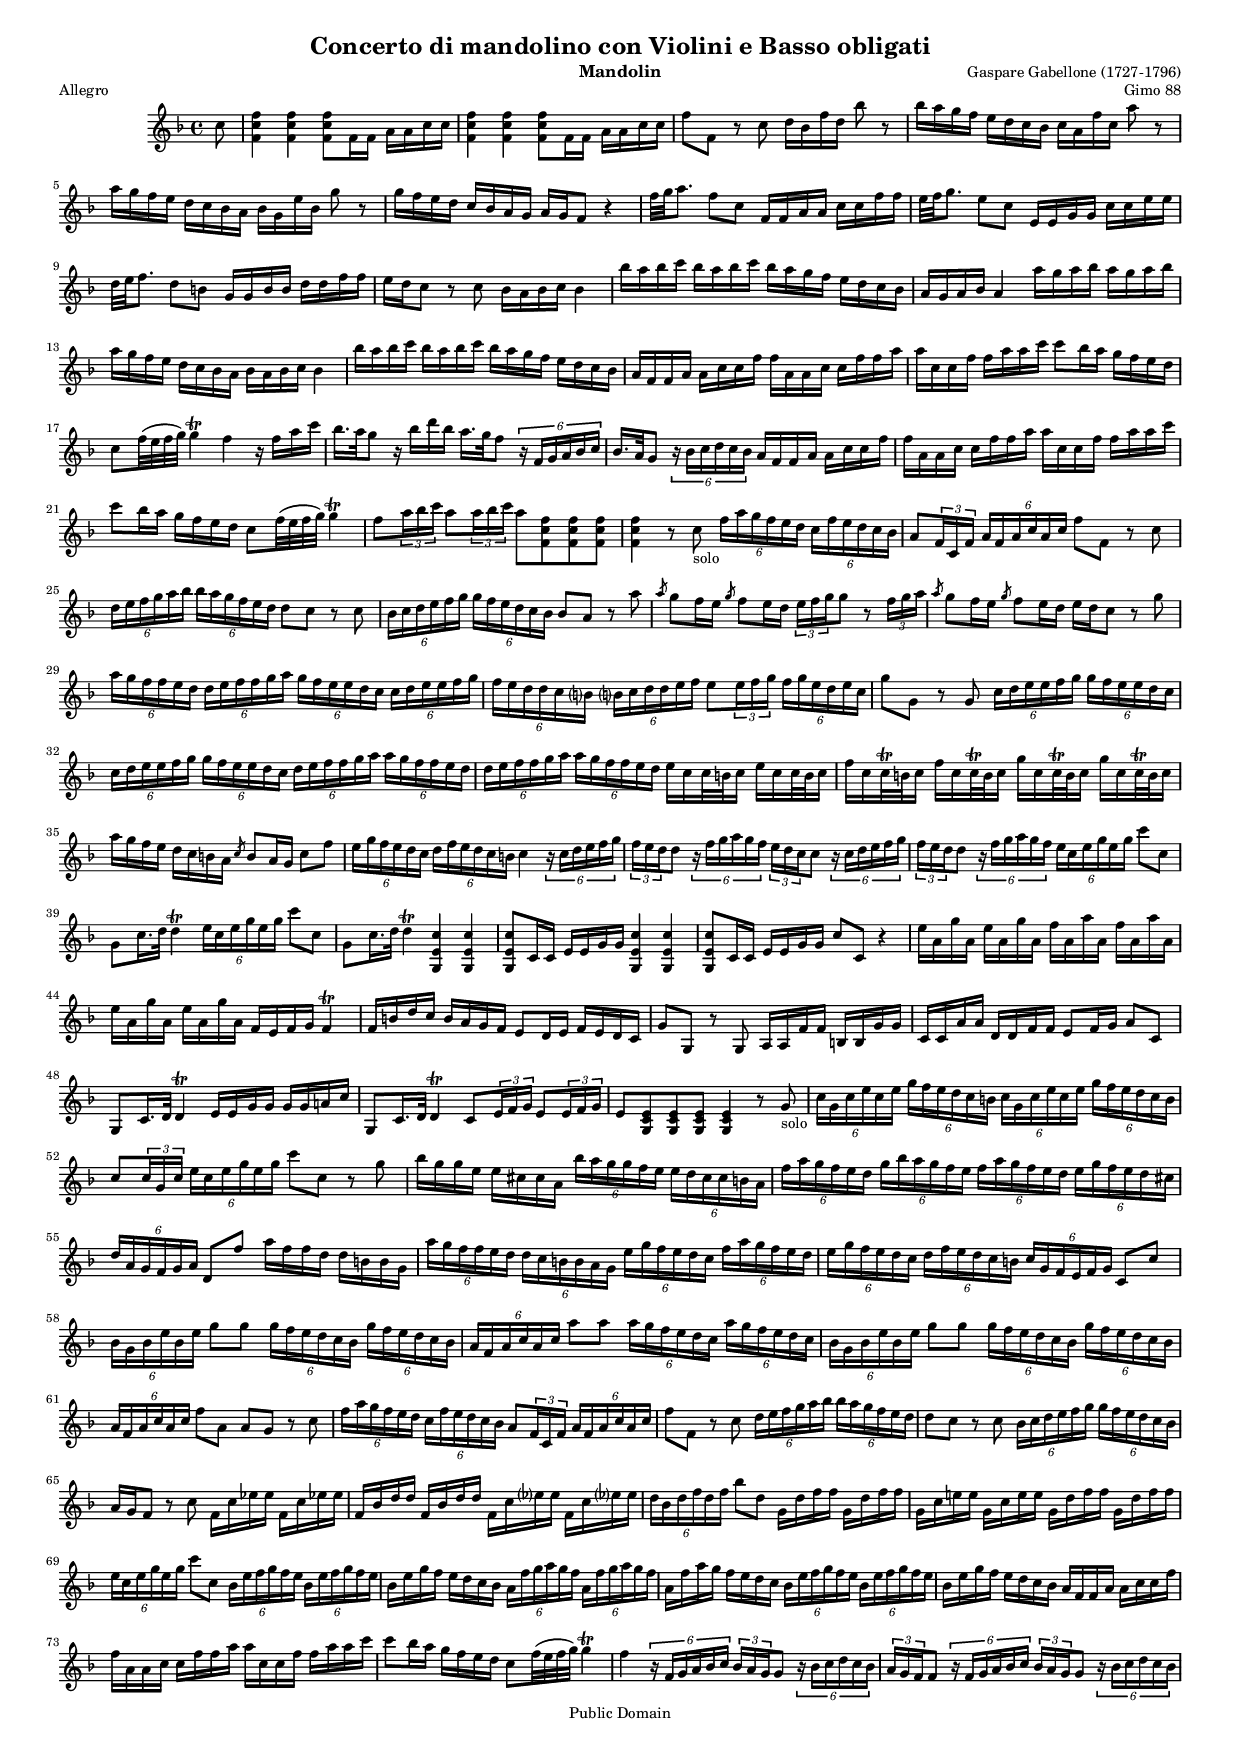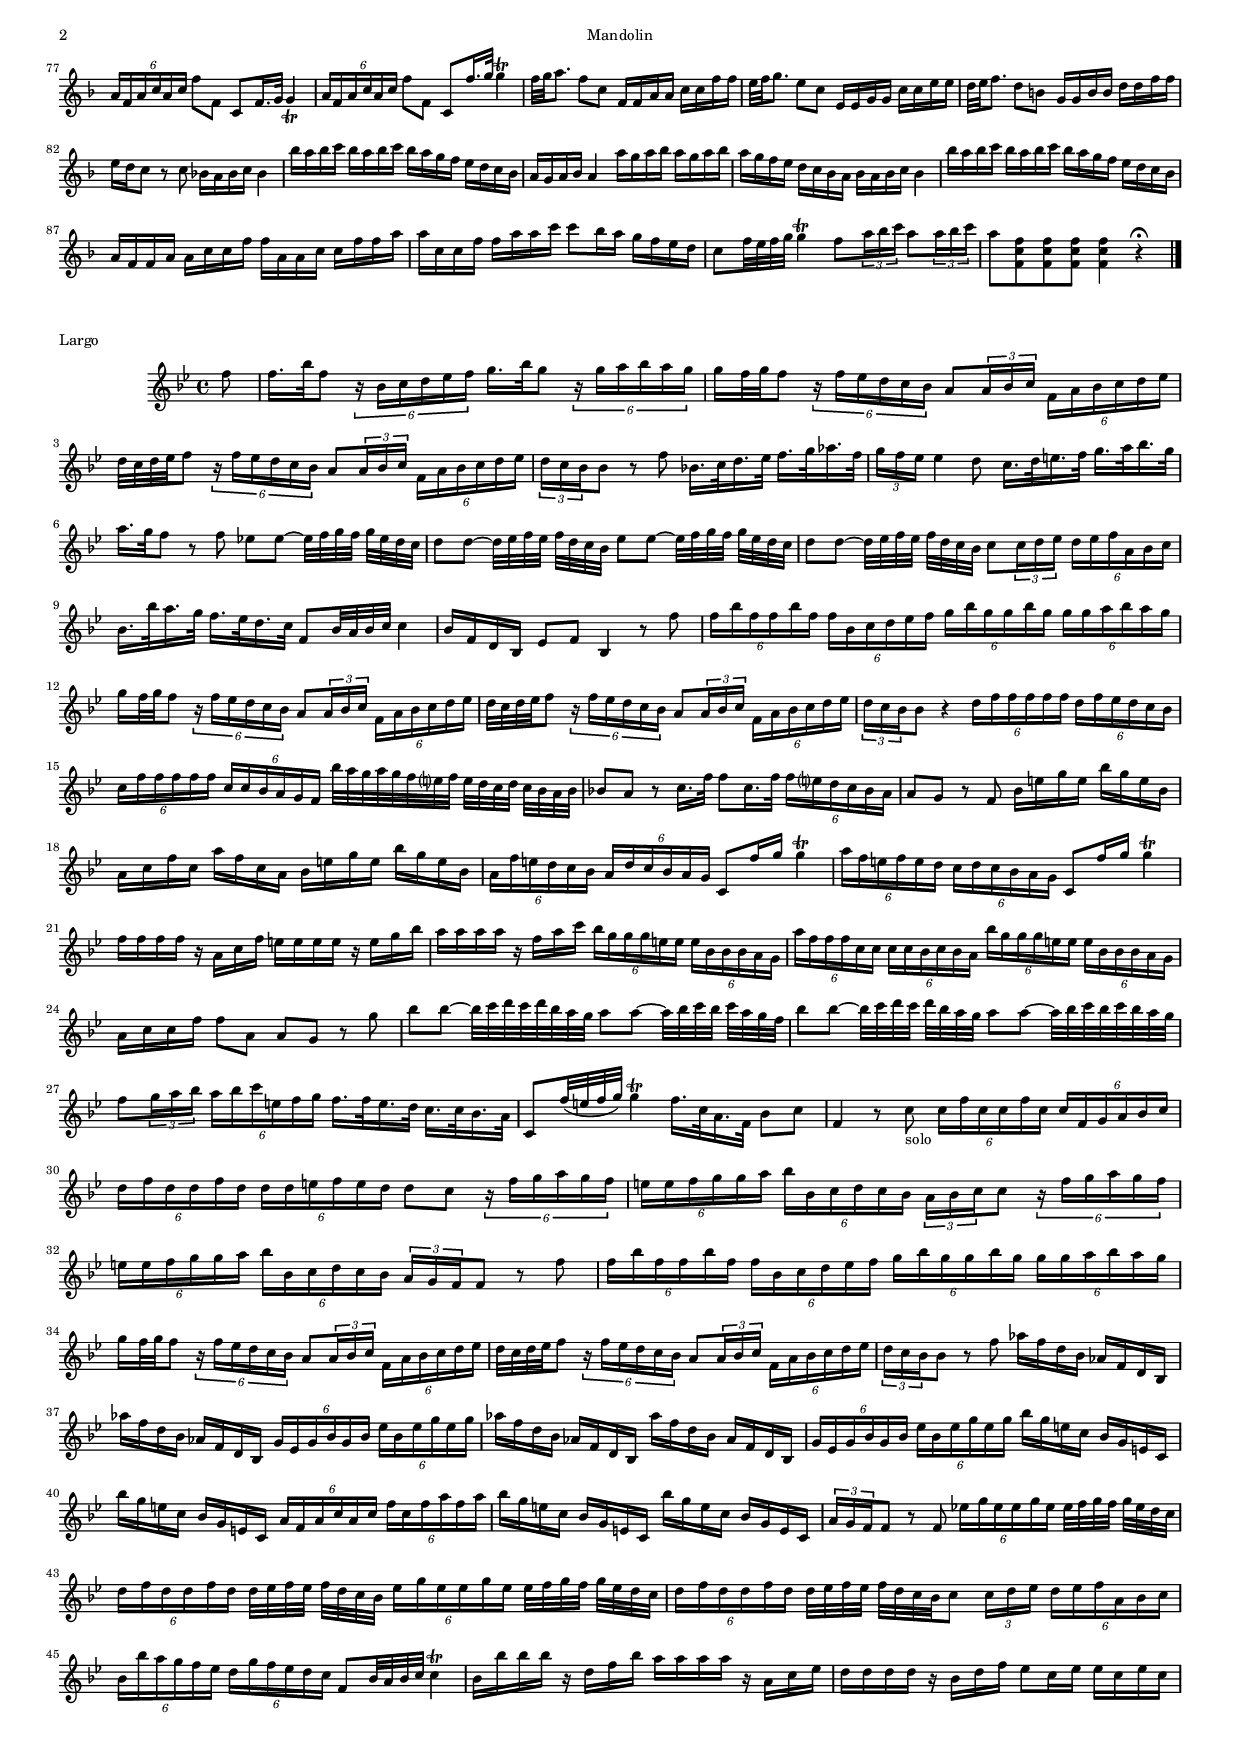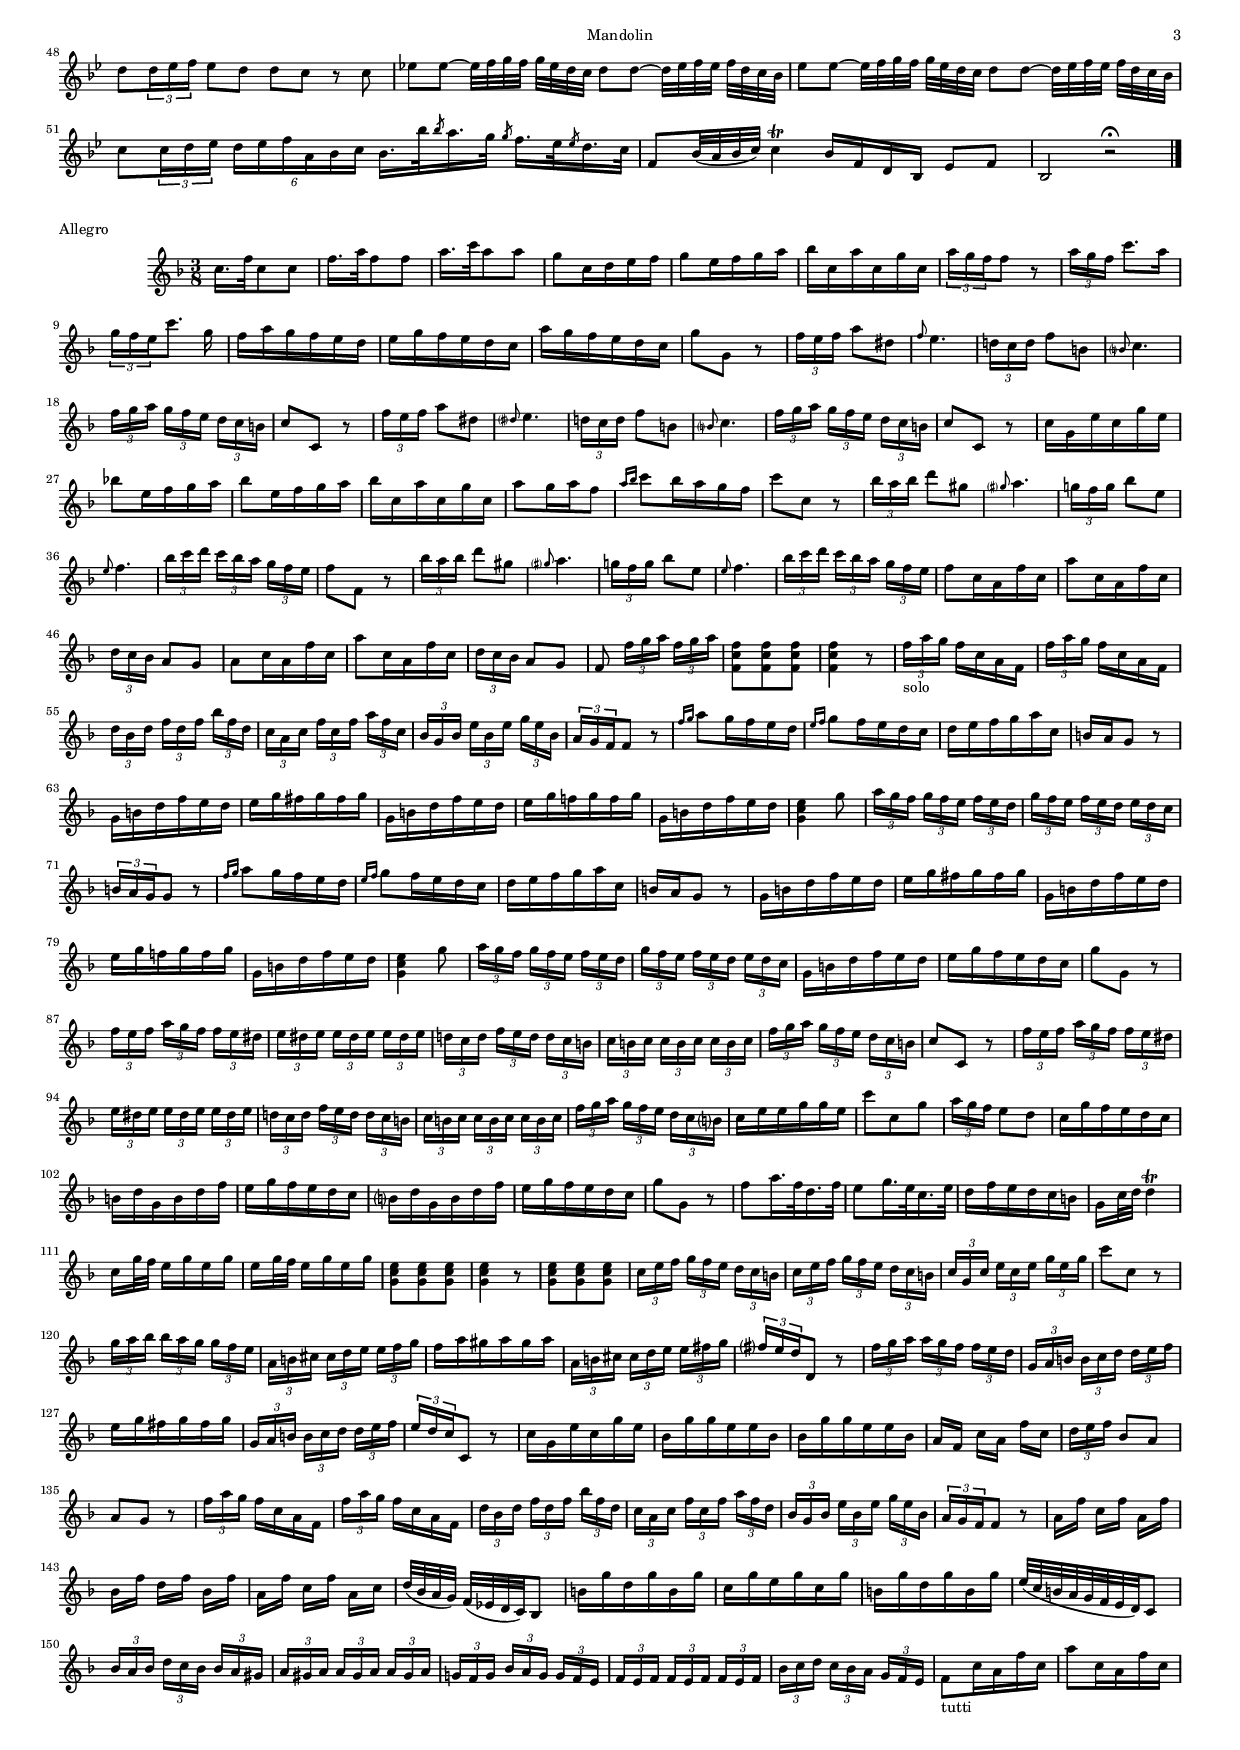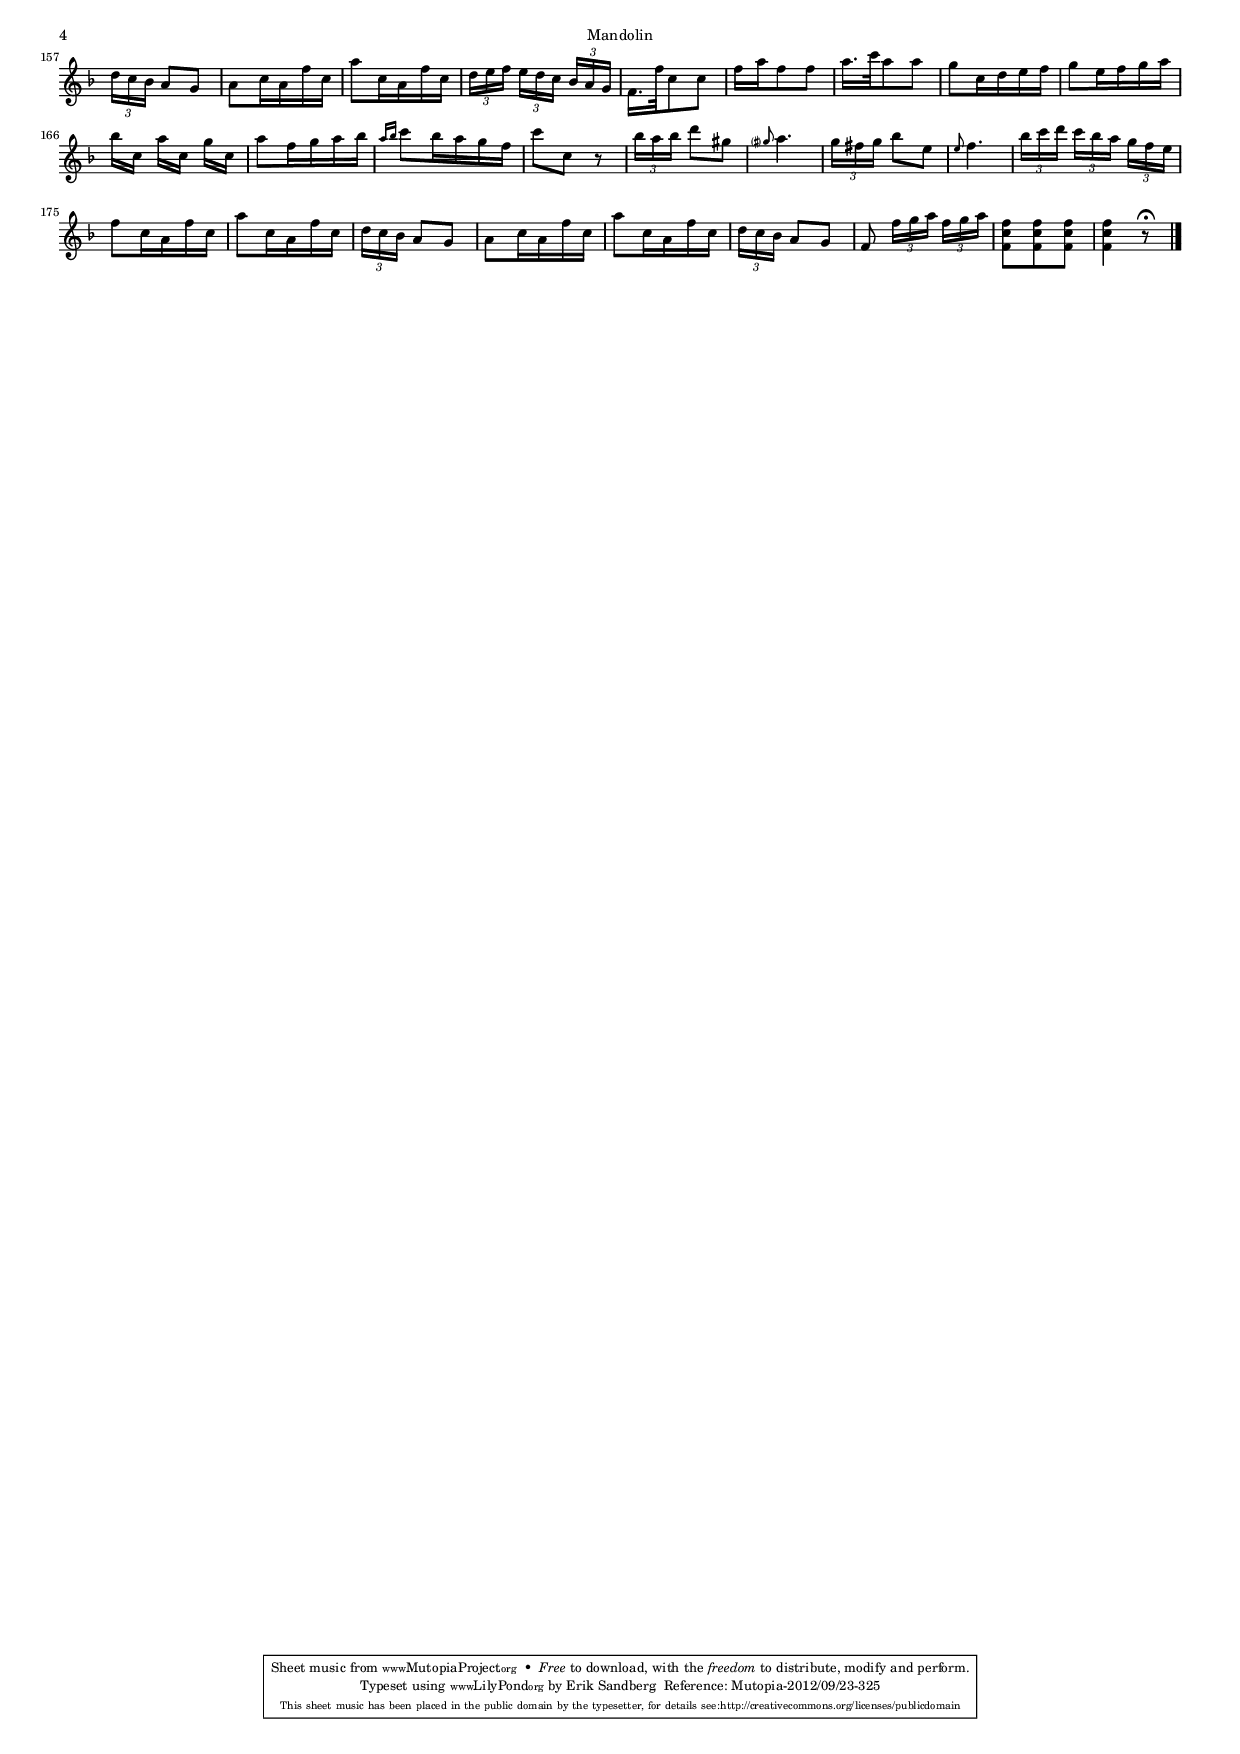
\version "2.16.0"

Instrument = "Mandolin"
\include "header.ly"
\version "2.16.0"
\version "2.16.0"

% Note: This file contains notes shared between parts. Almost all are marked with a // in each bar

% mand+vln1+vln2
ISharedA =  \relative c'' {
  \partial 8 c8 |
  %1 page 2
  <f c f,>4 <f c f,> <f c f,>8 f,16 f a a c c |
  <f c f,>4 <f c f,> <f c f,>8 f,16 f a a c c |
  f8 f, r c' d16 bes f' d bes'8 r | bes16 a g f e d c bes c a f' c a'8 r |
  %5
  a16 g f e d c bes a bes g e' bes g'8 r |
  g16 f e d c bes a g a g f8 r4 | f'32 g a8. f8 c f,16 f a a c c f f |
  %8 page 3
  e32 f g8. e8 c e,16 e g g c c e e | d32 e f8. d8 b  g16 g b b d d f f
}
% mand+vln1
ISharedB =  \relative c'' {
  %10 page 3
  e d c8 r c bes16 a bes c bes4 |
  bes'16 a bes c bes a bes c bes a g f e d c bes |
  a g a bes a4 a'16 g a bes a g a bes | a g f e d c bes a bes a bes c bes4 |
  bes'16 a bes c bes a bes c bes a g f e d c bes |
}
%mand+vln1+vln2
ISharedC =  \relative c'' {
  %15 page 4
  a16 f f a a c c f f a, a c c f f a | a c, c f f a a c c8 bes16 a g f e d |
}
%mand+vln1
ISharedD =  \relative c'' {
  %17 page 4
  c8 f32( e f  g) g4^\trill f r16 f a c | 
  bes16. a32 g8 r16 bes d bes a16. g32 f8 \times 4/6 {r16  f,[ g a bes c]} |
  bes16. a32 g8 \times 4/6 {r16  bes[ c d c bes]}
}
%mand+vln1+vln2
ISharedE =  \relative c'' {
  a16 f f a a c c f |
  %20 page 4
  f a, a c c f f a a c, c f f a a c |
  c8 bes16 a g f e d c8 f32( e f  g) g4^\trill |
}
%m+1
ISharedF =  \relative c'' {
  %22 page 4
   f8[ \times 2/3 {a16 bes c]}  a8[ \times 2/3 {a16 bes c]} a8
    <f c f,> <f c f,> <f c f,> |
}
%1+2
ISharedFF =  \relative c' {
  %27 page 5
  e8 c d g, r c e f | e c d g, c c c4 |
}

%m+1+2
ISharedG =  \relative c'' {
  %41 page 7
  <c e, g,>8 c,16 c e e g g <c e, g,>4 <c e, g,> |
  <c e, g,>8 c,16 c e e g g c8 c, r4 |
  %43 page 8
  <<{e'16 s g s e s g s f s a s f s a s | e s g s e s g s}
   {s a, s a s a s a s a s a s a s a | s a s a s a s a}>> f e f g f4^\trill |
  %45
  f16 b d c b a g f e8 d16 e f e d c | g'8 g, r g a16 a f' f b, b g' g |
  c, c a' a d, d f f e8 f16 g a8 c, | 
  g c16. d32 d4^\trill e16 e g g g g a! c |
  %49 page 9
  g,8 c16. d32 d4^\trill  c8[ \times 2/3 {e16 f g]}
     e8[ \times 2/3 {e16 f g]} |
  %Note: The <e c g>4 chord is left out in mand 1, making the bar a quarter too short. My interpretation: The chord should be there just as in violin 1+2.
  e8 <e c g>8 <e c g> <e c g> <e c g>4
}
%1+2
ISharedH =  \relative c' {
  %53 page 9
   cis8[ cis cis cis]  cis[ cis cis cis] |  d[ d e cis] d f g a |
  % 55 page 10
  d,4 r  b8[ b b b] | b? b b b c c d b | c e f g c,4 r |
}

%m+1+2
ISharedJ =  \relative c' {
  f16 f a a c c f f |
  %80
  e32 f g8. e8 c e,16 e g g c c e e |
  %81 page 15
  d32 e f8. d8 b g16 g b b d d f f |
}
%m+1
ISharedK =  \relative c'' {
  %82
  e16 d c8 r c bes!16 a bes c bes4 |
  bes'16 a bes c bes a bes c bes a g f e d c bes |
  a g a bes a4 a'16 g a bes a g a bes |
  a g f e d c bes a bes a bes c bes4 |
  bes'16 a bes c bes a bes c bes a g f e d c bes |
}
%m+1+2
ISharedL =  \relative c'' {
  %87 page 16
  a16 f f a a c c f f a, a c c f f a |
  a c, c f f a a c c8 bes16 a g f e d | c8 f32 e f g g4^\trill
}
%m+1
ISharedM =  \relative c'' {
  f8 \times 2/3 {a16 bes c} a8 \times 2/3 {a16 bes c} |
  %90
   a8[ <f c f,> <f c f,> <f c f,>] <f c f,>4 r4^\fermata \bar "|."
}





IMand =  \relative c'' {
  \clef "treble"
  \key f\major
  \ISharedA \ISharedB \ISharedC \ISharedD \ISharedE \ISharedF

  \set tupletSpannerDuration = #(ly:make-moment 1 4)

  % end beams on quarters by default

  %23 page 5
  <f c f,>4 r8 c_"solo" \times 4/6 {f16 a g f e d c f e d c bes} |
  a8 \times 2/3 {f16 c f} \times 4/6 {a16 f a c a c} f8 f, r c' |
  \times 4/6 {d16 e f g a bes bes a g f e d} d8 c r c |
  \times 4/6 {bes16 c d e f g g f e d c bes} bes8 a r a' |
  %27
  \slashedGrace a g f16 e \slashedGrace g8 f e16 d \times 2/3 {e f g} g8
    r \times 2/3 { f16[ g a]}
  \slashedGrace a8 g f16 e \slashedGrace g8 f e16 d e d c8 r g' |
  \times 4/6 {a16 g f f e d d e f f g a g f e e d c c d e e f g} |
  %30 page 6
  \times 4/6 {f e d d c b? b? c d d e f} e8 \times 2/3 {e16 f g}
    \times 4/6 {f g e d e c} |
  g'8 g, r g \times 4/6 {c16 d e e f g g f e e d c |
  c d e e f g g f e e d c d e f f g a a g f f e d |
  %33
  d e f f g a a g f f e d} e c c32 b c 16 e c c32 b c16 |
  f c c32^\trill b c16 f c c32^\trill b c16 g' c, c32^\trill b c16 g' c, c32^\trill b c16 |
  a' g f e d c b a \slashedGrace c8 b a16 g c8 f |
  %36 page 7
  \times 4/6 {e16 g f e d c d f e d c b} c4 \times 4/6 {r16 c d e f g} |
  \times 2/3 {f e d} d8 \times 4/6 {r16 f g a g f} \times 2/3 {e d c} c8
    \times 4/6 {r16 c d e f g} |
  \times 2/3 {f e d} d8 \times 4/6 {r16 f g a g f e c e g e g} c8 c, |
  g c16. d32 d4^\trill \times 4/6 {e16 c e g e g} c8 c,
  %40
  g c16. d32 d4^\trill <c e, g,> <c e, g,> |
  \ISharedG r8 g8_"solo" |
  %51 page 9
  \times 4/6 {c16 g c e c e g f e d c b c g c e c e g f e d c b} |
  c8 \times 2/3 {c16 g c} \times 4/6 {e c e g e g} c8 c, r g' |
  bes16 g g e e cis cis a \times 4/6 {bes' a g g f e e d cis cis b a |
  f' a g f e d g bes a g f e  f[ a g f e d] e g f e d cis |
  %55 page 10
  d a g f g a} d,8 f' a16 f f d d b b g | 
  \times 4/6 {a' g f f e d d c b b a g e' g f e d c f a g f e d |
  e g f e d c d f e d c b c g f e f g} c,8 c' |
  \times 4/6 {bes16 g bes e bes e} g8 g \times 4/6 {g16 f e d c bes
    g' f e d c bes |
  a f a c a c} a'8 a \times 4/6 {a16 g f e d c a' g f e d c |
  %60 page 11
  bes g bes e bes e} g8 g \times 4/6 {g16 f e d c bes g' f e d c bes |
  a f a c a c} f8 a, a g r c |
  \times 4/6 {f16 a g f e d c f e d c bes} a8 \times 2/3 {f16 c f}
    \times 4/6 {a f a c a c} |
  f8 f, r c' \times 4/6 {d16 e f g a bes bes a g f e d} |
  d8 c r c \times 4/6 {bes16 c d e f g g f e d c bes} |
  %65 page 12
  a16 g f8 r c' f,16 c' es es f, c' es! es |
  %66 Note: Bar 66 was originally written: f,4 f16 bes d d f, bes d d f, c' es? es |
  f,16 bes d d f,16 bes d d f, c' es? es f, c' es? es |
  \times 4/6 {d bes d f d f} bes8 d, g,16 d' f f g, d' f f |
  g, c e! e g, c e e g, d' f f g, d' f f |
  \times 4/6 {e c e g e g} c8 c, \times 4/6 {bes16 e f g f e bes e f g f e} |
  %70 page 13
  bes e g f e d c bes \times 4/6 {a f' g a g f a, f' g a g f} |
  a, f' a g f e d c \times 4/6 {bes e f g f e bes e f g f e} |
  bes e g f e d c bes a f f a a c c f |
  f a, a c c f f a a c, c f f a a c |
  c8 bes16 a g f e d c8 f32( e f  g) g4^\trill |
  %75 page 14 Note: The {bes a g g} are written as {bes16 a g g} in the manuscript
  f4 \times 4/6 {r16 f, g a bes c} \times 2/3 { bes[ a g} g8]
    \times 4/6 {r16 bes c d c bes} |
  \times 2/3 {a g f} f8 \times 4/6 {r16 f g a bes c} \times 2/3 {bes a g} g8
    \times 4/6 {r16 bes c d c bes |
  a f a c a c} f8 f, c f16. g32 g4_\trill |
  \times 4/6 {a16 f a c a c} f8 f, c f'16. g32 g4^\trill |
  %79
  f32 g a8. f8 c
  \ISharedJ \ISharedK \ISharedL \ISharedM
}






\version "2.16.0"
\version "2.16.0"

% Note: This file contains notes shared between parts. Almost all are marked with a // in each bar

%m+1
IISharedA =  \relative c'' {
  \partial 8 f8 |
  %1 page 17
  f16. bes32 f8 \times 4/6 {r16 bes, c d es f} g16. bes32 g8
    \times 4/6 {r16 g a bes a g} |
  g16 f32 g f8 \times 4/6 {r16 f es d c bes} a8 \times 2/3 {a16 bes c}
    \times 4/6 {f,16 a bes c d es} |
  d32 c d es f8 \times 4/6 {r16 f es d c bes} a8 \times 2/3 {a16 bes c}
    \times 4/6 {f,16 a bes c d es} |
}
%m+1+2
IISharedB =  \relative c'' {
  %4 page 18
  \times 2/3 {d16 c bes} bes8 r f' bes,!16. c32 d16. es32 f16. g32 as16. f32 |
  \times 2/3 {g16 f es} es4 d8 c16. d32 e16. f32 g16. a32 bes16. g32 |
  a16. g32 f8 r f es! es ~  es32[ f g f]  g[ es d c] | 
  d8 d ~  d32[ es f es]  f[ d c bes] es8 es ~  es32[ f g f]  g[ es d c] |
  %8 page 19
  d8 d ~  d32[ es f es]  f[ d c bes] c8 \times 2/3 {c16 d es}
    \times 4/6 {d es f a, bes c} |
  bes16. bes'32 a16. g32 f16. es32 d16. c32 f,8 bes32 a bes c c4 | 
  bes16 f d bes es8 f bes,4
}
%m+1
IISharedC =  \relative c'' {
  r16 a c f e e e e r e g bes |
  %22 page 23
  a a a a r f a c \times 4/6 {bes g g g e e e bes bes bes a g |
  %23 Note:  c[ c bes c bes a] does look like  c[ bes bes c bes a], but that doesn't sound as good.
   a'[ f f f c c]  c[ c bes c bes a]  bes'[ g g g e e]  e[ bes bes bes a g]} |
  %24 page 24
  a16 c c f f8 a, a g r g' |
}
%m+1+2
IISharedD =  \relative c''' {
  %25 Note: "bes32 c d c" is "bes32 bes d c" in manuscript.
  bes8 bes ~  bes32[ c d c d bes a g] a8 a ~  a32[ bes c bes]  c[ a g f] |
  %26 Note: An extra line is missing under the  bes32[ c d c], so it looks like  g[ a bes g].
  bes8 bes ~  bes32[ c d c]  d[ bes a g] a8 a ~  a32[ bes c bes c bes a g] |
   f8[ \times 2/3 {g16 a bes]} \times 4/6 {a bes c e, f g} f16. f32 e16. d32 c16. c32 bes16. a32 |
  %28 page 25
   c,8[ f'32( e f  g)] g4^\trill f16. c32 a16. f32 bes8 c |
}
%1+2
IISharedE =  \relative c'' {
  %42 page 28.5
  f8 a,16 bes a8 a r  c[ a f] |
  %43 page 29
  r  bes[ f d] r  c'[ a f] | r  bes[ f d] es es f f |
  bes, c d es f f f f |
}
%m+1
IISharedF =  \relative c''' {
  a16 a a a r a, c es |
  %47 page 30
  d d d d r bes d f es8 c16 es es c es c |
  d8 \times 2/3 {d16 es f} es8 d d c r c |
}
%m+1+2
IISharedG =  \relative c'' {
  %49
  es!8 es ~  es32[ f g f]  g[ es d c] d8 d ~  d32[ es f es]  f[ d c bes] |
  %50 page 31
  es8 es ~  es32[ f g f]  g[ es d c] d8 d ~  d32[ es f es]  f[ d c bes] |
  c8 \times 2/3 {c16 d es} \times 4/6 {d es f a, bes c} bes16. bes'32
    \slashedGrace bes8 a16. g32 \slashedGrace g8 f16. es32 \slashedGrace es8 d16. c32 |
  f,8 bes32( a bes  c) c4^\trill bes16 f d bes es8 f |
  bes,2 r2^\fermata \bar "|."
}








IIMand =  \relative c'' {
  \clef "treble"
  \key bes\major

  \set tupletSpannerDuration = #(ly:make-moment 1 4)

  % end beams on quarters by default

  \IISharedA \IISharedB
  r8 f |
  %11 page 19
  \times 4/6 {f16 bes f f bes f f bes, c d es f
    g bes g g bes g g g a bes a g} |
  %12 page 20
  g16 f32 g f8 \times 4/6 {r16 f es d c bes} a8 \times 2/3 {a16 bes c}
    \times 4/6 {f, a bes c d es} |
  d32 c d es f8 \times 4/6 {r16 f es d c bes} a8 \times 2/3 {a16 bes c}
    \times 4/6 {f, a bes c d es} |
  \times 2/3 {d c bes} bes8 r4 \times 4/6 {d16 f f f f f d f es d c bes |
  %15 page 21
  c f f f f f c c bes a g f}  bes'32[ a g a g f e? f]  e[ d c d]  c[ bes a bes] |
  bes!8 a r c16. f32 f8 c16. f32 \times 4/6 {f16 e? d c bes a} |
  %17 page 22
  a8 g r f bes16 e g e bes' g e bes |
  a c f c a' f c a bes e g e bes' g e bes |
  \times 4/6 {a f' e d c bes a d c bes a g} c,8 f'16 g g4^\trill |
  \times 4/6 {a16 f e f e d c d c bes a g} c,8 f'16 g g4^\trill |
  %21 page 23
  f16 f f f
  \IISharedC \IISharedD
  %29 page 25
  f,4 r8 c'_"solo" \times 4/6 {c16 f c c f c c f, g a bes c |
  d f d d f d d d e f e d} d8 c \times 4/6 {r16 f g a g f |
  e e f g g a bes bes, c d c bes} \times 2/3 {a bes c} c8
    \times 4/6 {r16 f g a g f |
  %32 page 26
  e e f g g a bes bes, c d c bes} \times 2/3 {a g f} f8 r f' |
  \times 4/6 {f16 bes f f bes f f bes, c d es f g bes g g bes g g g a bes a g} |
  g16 f32 g f8 \times 4/6 {r16 f es d c bes} a8 \times 2/3 {a16 bes c}
    \times 4/6 {f, a bes c d es} |
  %35 page 27
  d32 c d es f8 \times 4/6 {r16 f es d c bes} a8 \times 2/3 {a16 bes c}
    \times 4/6 {f, a bes c d es} |
  \times 2/3 {d c bes} bes8 r f' as16 f d bes as f d bes |
  as'' f d bes as f d bes \times 4/6 {g' es g bes g bes es bes es g es g}
  %38 page 28
  as16 f d bes as f d bes as'' f d bes as f d bes |
  \times 4/6 {g' es g bes g bes es bes es g es g} bes16 g e c bes g e c |
  %40 page 28.5 Note: The "a' f a c a c" is "a' f a bes a c" in the manuscript, does not make sense.
  bes'' g e c bes g e c \times 4/6 {a' f a c a c f c f a f a} |
  bes g e c bes g e c bes'' g e c bes g e c |
  \times 2/3 {a' g f} f8 r f \times 4/6 {es'!16 g es es g es}
     es32[ f g f]  g[ es d c] |
  %43 page 29
  \times 4/6 {d16 f d d f d}  d32[ es f es]  f[ d c bes]
    \times 4/6 {es16 g es es g es}  es32[ f g f]  g[ es d c] |
  \times 4/6 {d16 f d d f d}  d32[ es f es]  f[ d c bes c8]
    \times 2/3 { c16[ d es]} \times 4/6 {d es f a, bes c |
  bes bes' a g f es d g f es d c} f,8 bes32 a bes c c4^\trill |
  %46 page 30
  bes16 bes' bes bes r d, f bes
  \IISharedF \IISharedG
}











\version "2.16.0"
\version "2.16.0"

% Note: This file contains notes shared between parts. Almost all are marked with a // in each bar

%1+2
IIISharedA =  \relative c'' {
  %1 page 32
  c16. f32 c8 c |
  %2 Note: Originally "a'16 c a8 a"
  a'16. c32 a8 a |
}
%m+1+2
IIISharedB =  \relative c''' {
  %3
  a16. c32 a8 a | g c,16 d e f | g8 e16 f g a |
}
%m+1
IIISharedC =  \relative c''' {
  %6
  bes16 c, a' c, g' c, |
}
%m+1+2
IIISharedD =  \relative c''' {
  %7
  \times 2/3 { a16[ g f} f8] r | \times 2/3 {a16 g f} c'8. a16 |
  \times 2/3 { g16[ f e} c'8.] g16 | f a g f e d |
  %11 page 33
  e g f e d c | a' g f e d c | g'8 g, r | \times 2/3 {f'16 e f} a8 dis, |
  \grace f e4. | \times 2/3 {d!16 c d} f8 b, |
  \grace b? c4. | \times 2/3 {f16 g a g f e d c b} | c8 c, r |
  %20 page 34
  \times 2/3 {f'16 e f} a8 dis, | \grace dis? e4. |
  \times 2/3 {d!16 c d} f8 b, | \grace b? c4. |
  \times 2/3 {f16 g a g f e d c b} | c8 c, r | c'16 g e' c g' e |
}
%m+1
IIISharedE =  \relative c''' {
  %27
  bes!8 e,16 f g a | bes8 e,16 f g a | bes16 c, a' c, g' c, |
  %30 page 35
  a'8 g16 a f8 |
}
%m+1+2
IIISharedF =  \relative c''' {
  %31
  \grace {a16[ bes]} c8 bes16 a g f | c'8 c, r |
  \times 2/3 {bes'16 a bes} d8 gis, | \grace gis? a4. |
  \times 2/3 {g!16 f g} bes8 e, | \grace e f4. |
  \times 2/3 {bes16 c d c bes a g f e} | f8 f, r |
  \times 2/3 {bes'16 a bes} d8 gis, |
  %40 page 36
  \grace gis? a4. | \times 2/3 {g!16 f g} bes8 e, | 
  \grace e f4. |
  \times 2/3 {bes16 c d c bes a g f e} | f8 c16 a f' c |
  a'8 c,16 a f' c | \times 2/3 {d c bes} a8 g | a c16 a f' c |
  a'8 c,16 a f' c |
  %49 page 37
  \times 2/3 {d c bes} a8 g | f \times 2/3 {f'16 g a f g a} |
  <f c f,>8 <f c f,> <f c f,> | <f c f,>4 r8 |
}
%1+2
IIISharedG =  \relative c' {
  %63 page 39
  b4 g8 | c4 c8 | b4 g8 | c4 c8 | b4 g8 | c4 e8 | f e d | f e d |
  %71 page 40
  b4 r8 |
}
%1+2
IIISharedH =  \relative c' {
  %82 page 41
   c16[ g'']  f[ e]  d[ c] |  b[ d]  g,[ b]  d[ f] | b, d g, b d f |
  e g f e d c | g'8 g, r | f'8 a16. f32 d16. f32 | e8 g16. e32 c16. e32 |
  %89 page 42
   d16[ f]  e[ d]  c[ b] |
  %90 Note: Bars 90-91 were originally: "[c c'] [b a] [g f] | [e g] [f e] [d c]"
   c[ c']  b[ a]  g[ e] |  d[ f]  e[ d]  c[ b] |
  c8 c, r | f'  a16.[ f32]  d16.[ f32] | e8 g16. e32 c16. e32 | 
  %95 page 43 Note: Bars 95-96 were originally "f8 [a16. f32 d16. f32] | e8 [g16. e32 c16. e32]"
  %Replaced by bars 89-90:
   d16[ f]  e[ d]  c[ b] |  c[ c']  b[ a]  g[ e] 
  d16 f e d c b |
}
%m+1+2
IIISharedI =  \relative c'' {
  %98 page 43
  c16 e e g g e | c'8 c, g' | \times 2/3 {a16 g f} e8 d | c16 g' f e d c |
  b d g, b d f |
  %103 page 44
  e g f e d c | b? d g, b d f | e g f e d c | g'8 g, r |
}
%1+2
IIISharedJ =  \relative c'' {
  %107 page 44 Note: The 8 bars of rest have been added by me.
  R4.*8 |
  %115
  e8 e e | e4 d8 | e4 d8 | e e e | e  e,16[ f e d] |
  %120 page 45
  cis8 cis cis | cis cis cis | d4 r8 | cis cis cis | d8 d16 e d c! |
  b8 b b | b? b b | c4 r8 |
  %128 page 46 
  b? b b | c4 r8 |
  %130 Note: I have skipped two bars: "b? b b | c4 r8" 
  c' c c | bes!4 r8 |
  %132 page 47
  bes4 r8 | a8 c c | d bes a | a g r | c4 r8 | c4 r8 |
}
%1+2 originally, now unused
IIISharedK =  \relative c' {
  %144 page 49
  d8 d d | c c c | bes bes bes | a a a |
  %148 page 50
  a bes c | f a f |
}
%1+2
IIISharedL =  \relative c' {
  %151 page 50
  c8 c c | bes bes bes | a a a |
  %154 page 51
  bes c c | f4 r8 | f4 r8 | bes,8 c c | f4 r8 | f4 r8 | bes, c c 
}
%m+1+2
IIISharedM =  \relative c' {
  %161 page 51
  f16. f'32 c8 c |
  %162 page 52
  f16 a f8 f | a16. c32 a8 a | g c,16 d e f | g8 e16 f g a |
}
%m+1
IIISharedN =  \relative c''' {
  %166
   bes16[ c,]  a'[ c,]  g'[ c,] |
}
%m+1+2
IIISharedO =  \relative c''' {
  %167
  a8 f16 g a bes |
  \grace {a16[ bes]} c8 bes16 a g f | c'8 c, r |
  \times 2/3 {bes'16 a bes} d8 gis, | \grace gis? a4. |
}
%m+1 in manuscript, I assume m+1+2
IIISharedP =  \relative c''' {
  %172
  \times 2/3 {g16 fis g} bes8 e, |
  %173 page 53
  \grace e8 f4. | \times 2/3 {bes16 c d c bes a g f e} |
}
%m+1+2
IIISharedQ =  \relative c'' {
  %175
  f8 c16 a f' c | a'8 c,16 a f' c | \times 2/3 {d16 c bes} a8 g |
  a c16 a f' c | a'8 c,16 a f' c | \times 2/3 {d16 c bes} a8 g |
  %181 page 54
  f \times 2/3 {f'16 g a f g a} | <f c f,>8 <f c f,> <f c f,> |
  <f c f,>4 r8^\fermata \bar "|." |
}






IIIMand =  \relative c'' {
  \clef "treble"
  \key f\major
  \time 3/8

  % Triplets are in groups of 3.
  \set tupletSpannerDuration = #(ly:make-moment 1 8)
  \set Timing.beamExceptions = #'((end . (
    ((1 . 8) . (3))
    ((1 . 16) . (6))
    ((1 . 24) . (3 3 3))
    ((1 . 32) . (12))
  )))

  %1 page 32
  c16. f32 c8 c | f16. a32 f8 f |
  \IIISharedB \IIISharedC \IIISharedD \IIISharedE \IIISharedF
  %53 page 37
  \times 2/3 {f16_"solo" a g} f c a f |
  %54 page 38
  \times 2/3 {f'16 a g} f c a f |
  \times 2/3 {d' bes d f d f bes f d | c a c f c f a f c |
  bes g bes e bes e g e bes |  a[ g f} f8] r |
  \grace {f'16[ g]} a8 g16 f e d | \grace {e16[ f]} g8 f16 e d c |
  %61 page 39
  d16 e f g a c, | b a g8 r | g16 b d f e d | e g fis g fis g |
  g, b d f e d | e g f! g f g | g, b d f e d | <e c g>4 g8 |
  \times 2/3 {a16 g f g f e f e d | g f e f e d e d c |
  %71 page 40 Note: Originally   "[a g f} f8] r"
   b[ a g} g8] r |
  \grace {f'16[ g]} a8 g16 f e d | \grace {e[ f]} g8 f16 e d c |
  d e f g a c, | b a g8 r | g16 b d f e d |
  %77
  e g fis g fis g |
  g, b d f e d | e g f! g f g | g, b d f e d | <e c g>4 g8 |
  %82 page 41
  \times 2/3 {a16 g f g f e f e d | g f e f e d e d c} |
  g b d f e d | e g f e d c | g'8 g, r |
  \times 2/3 {f'16 e f a g f f e dis | e dis e e dis e e dis e |
  %89 page 42
  d! c d f e d d c b | c b c c b c c b c | f g a g f e d c b} |
  c8 c, r | \times 2/3 {f'16 e f a g f f e dis | e dis e e dis e e dis e |
  %95 page 43
  d! c d f e d d c b | c b c c b c c b c | f g a g f e d c b?} |
  \IIISharedI
  %107 page 44
  f'8 a16. f32 d16. f32 | e8 g16. e32 c16. e32 | d16 f e d c b |
  g c32 d d4^\trill |  c16[ g'32 f]  e16[ g e g] |
  %112 page 45 Note:  e16[ g32 f] is written as  e8[ g16 f] in the manuscript
   e16[ g32 f]  e16[ g e g] | <e c g>8 <e c g> <e c g> | <e c g>4 r8 |
  <e c g> <e c g> <e c g> | \times 2/3 {c16 e f g f e d c b |
  c e f g f e d c b | c g c e c e g e g} | c8 c, r |
  %120 page 46
  \times 2/3 {g'16 a bes bes a g g f e | a, b cis cis d e e f g} |
  f a gis a gis a | \times 2/3 {a, b cis cis d e e fis g |
   fis?[ e d} d,8] r | \times 2/3 {f'16 g a a g f f e d |
  %126 page 47
  g, a b b c d d e f} | e g fis g fis g | \times 2/3 {g, a b b c d d e f |
   e[ d c} c,8] r | c'16 g e' c g' e | bes g' g e e bes | bes g' g e e bes |
  %133 page 48
   a16[ f]  c'[ a]  f'[ c] | \times 2/3 {d e f} bes,8 a | a g r |
  \times 2/3 {f'16 a g} f c a f | \times 2/3 {f'16 a g} f c a f |
  \times 2/3 {d' bes d f d f bes f d | c a c f c f a f d |
  %140 page 49 Note: Bar 139, the f8 is f4 in the manuscript
  bes g bes e bes e g e bes |  a[ g f} f8] r8 |  a16[ f']  c[ f]  a,[ f'] |
   bes,[ f']  d[ f]  bes,[ f'] |  a,[ f']  c[ f]  a,[ c] |
   d32[( bes a  g)]  f[( es d  c) bes8] | b'16  g' d g b, g' | c, g' e g c, g' |
  %148 page 50
  b, g' d g b, g' | e32( c b a g f e  d) c8 |
  \times 2/3 {bes'16 a bes d c bes bes a gis | a gis a a gis a a gis a |
  g! f g bes a g g f e | f e f f e f f e f |
  %154 page 51
  bes c d c bes a g f e} | f8_"tutti" c'16 a f' c |
  a'8 c,16 a f' c | \times 2/3 {d c bes} a8 g | a c16 a f' c |
  a'8 c,16 a f' c | \times 2/3 {d e f e d c bes a g} |
  \IIISharedM \IIISharedN \IIISharedO \IIISharedP \IIISharedQ
}



#(set-global-staff-size 13)

\score {
  \context Staff = Mand \IMand

  \header {piece = "Allegro" opus = "Gimo 88"}
  \layout {}
}

\score {
  \context Staff = Mand \IIMand

  \header {piece = "Largo"}
  \layout {}
}

\score {
  \context Staff = Mand \IIIMand

  \header {piece = "Allegro"}
  \layout {}
}
